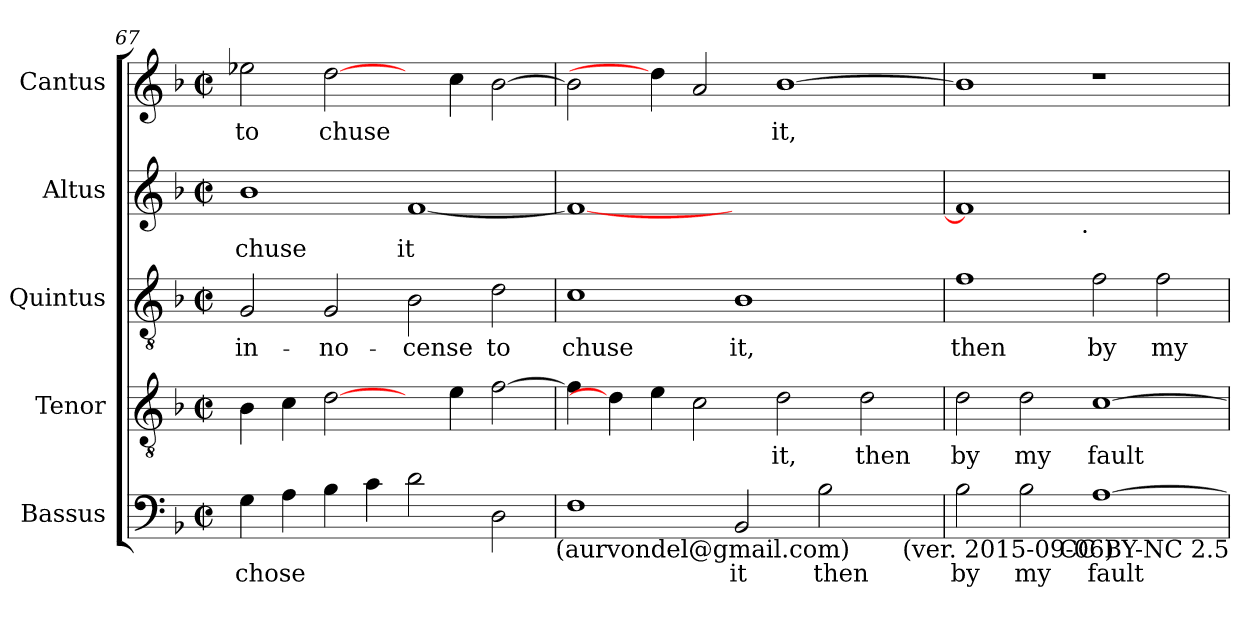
**kern	**text	**kern	**text	**kern	**text	**kern	**text	**kern	**text
*part5	*part5	*part4	*part4	*part3	*part3	*part2	*part2	*part1	*part1
*staff5	*staff5	*staff4	*staff4	*staff3	*staff3	*staff2	*staff2	*staff1	*staff1
*I"Bassus	*	*I"Tenor	*	*I"Quintus	*	*I"Altus	*	*I"Cantus	*
*clefF4	*	*clefGv2	*	*clefGv2	*	*clefG2	*	*clefG2	*
*k[b-]	*	*k[b-]	*	*k[b-]	*	*k[b-]	*	*k[b-]	*
*F:	*	*F:	*	*F:	*	*F:	*	*F:	*
*M2/2	*	*M2/2	*	*M2/2	*	*M2/2	*	*M2/2	*
*met(c|)	*	*met(c|)	*	*met(c|)	*	*met(c|)	*	*met(c|)	*
=67	=67	=67	=67	=67	=67	=67	=67	=67	=67
!	!LO:LY:b	!	!	!	!LO:LY:b:cj	!	!LO:LY:b:cj	!	!LO:LY:b:cj
4G\	chose	4B-\	.	2G/	in-	1b-	chuse	2ee-X\	to
4A\	.	4c\	.	.	.	.	.	.	.
!	!	!	!	!	!LO:LY:b:cj	!	!	!	!LO:LY:b
4B-\	.	[2d\	.	2G/	-no-	.	.	[2dd\	chuse
4c\	.	.	.	.	.	.	.	.	.
!	!	!	!	!	!LO:LY:b:cj	!	!LO:LY:b:cj	!	!
2d\	.	4ryy	.	2B-\	-cense	[<1f	it	4ryy	.
.	.	4e\	.	.	.	.	.	4cc\	.
!	!	!	!	!	!LO:LY:b:cj	!	!	!	!
2D\	.	[>2f\	.	2d\	to	.	.	[>2b-\	.
!LO:TX:b:t=(aurvondel@gmail.com)	!	!	!	!	!	!	!	!	!
=68	=68	=68	=68	=68	=68	=68	=68	=68	=68
!	!	!	!	!	!LO:LY:b:cj	!	!	!	!
1F	.	4f\]	.	1c	chuse	1f_	.	2b-\]	.
.	.	4d\]	.	.	.	.	.	.	.
.	.	4e\	.	.	.	.	.	4dd\]	.
.	.	2c\	.	.	.	.	.	2a/	.
!	!LO:LY:b:cj	!	!	!	!LO:LY:b:cj	!	!	!	!
2BB-/	it	.	.	1B-	it,	1ryy	.	.	.
!	!	!	!LO:LY:b:cj	!	!	!	!	!	!LO:LY:b:cj
.	.	2d\	it,	.	.	.	.	[>1b-	it,
!	!LO:LY:b:cj	!	!	!	!	!	!	!	!
2B-\	then	.	.	.	.	.	.	.	.
!	!	!	!LO:LY:b:cj	!	!	!	!	!	!
.	.	2d\	then	.	.	.	.	.	.
!LO:TX:b:t=(ver. 2015-09-06)	!	!	!	!	!	!	!	!	!
4ryy	.	.	.	4ryy	.	4ryy	.	.	.
=69	=69	=69	=69	=69	=69	=69	=69	=69	=69
!	!LO:LY:b:cj	!	!LO:LY:b:cj	!	!LO:LY:b:cj	!	!	!	!
*	*	*	*	*	*	*^	*	*	*
2B-\	by	2d\	by	1f	then	1f]	2ryy	.	1b-]	.
!	!LO:LY:b:cj	!	!LO:LY:b:cj	!	!	!	!	!	!	!
2B-\	my	2d\	my	.	.	.	4...ryy	.	.	.
!	!	!	!	!	!	!	!LO:TX:b:t=.	!	!	!
.	.	.	.	.	.	.	1ryy	.	.	.
!	!LO:LY:b	!	!LO:LY:b	!	!LO:LY:b:cj	!	!	!	!	!
[>1A	fault	[>1c	fault	2f\	by	1ryy	.	.	1r	.
!	!	!	!	!	!LO:LY:b:cj	!	!	!	!	!
.	.	.	.	2f\	my	.	.	.	.	.
.	.	.	.	.	.	.	32ryy	.	.	.
!LO:TX:b:t=CC BY-NC 2.5	!	!	!	!	!	!	!	!	!	!
*	*	*	*	*	*	*v	*v	*	*	*
=	=	=	=	=	=	=	=	=	=
*-	*-	*-	*-	*-	*-	*-	*-	*-	*-
